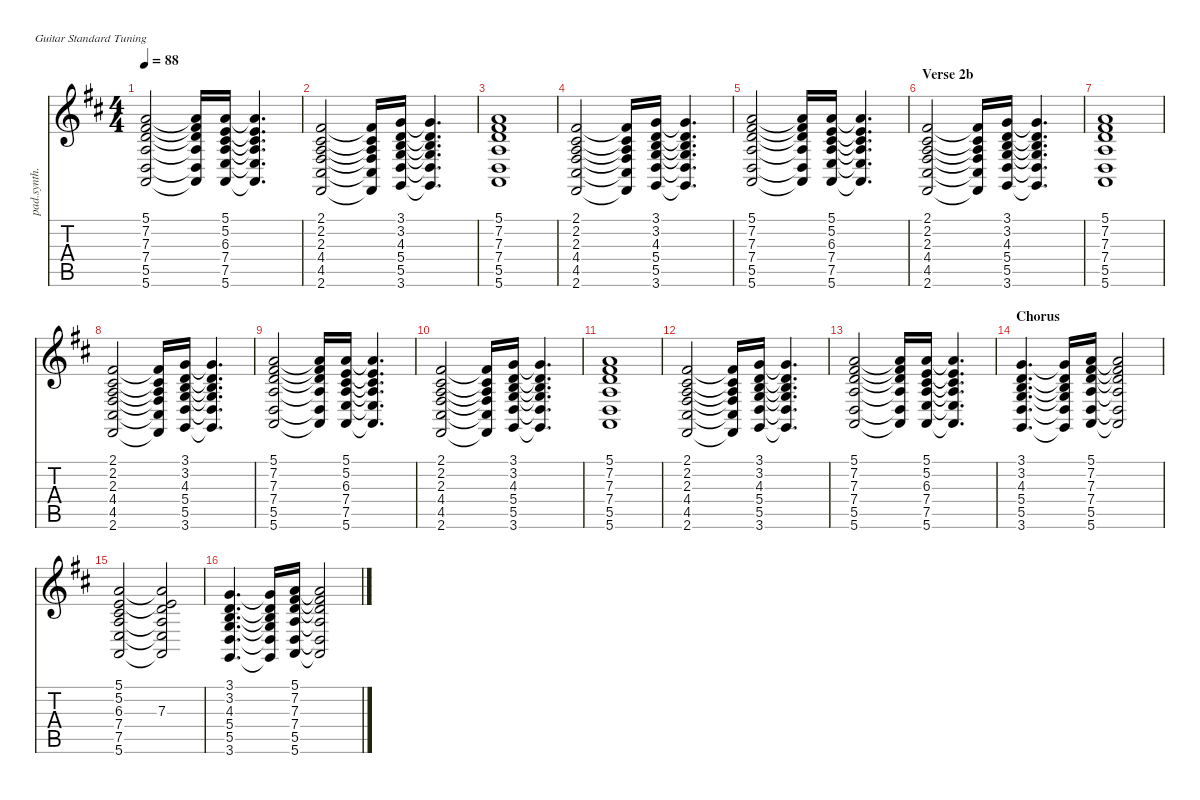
\defaultSystemsLayout 4
\hideDynamics
\bracketExtendMode nobrackets
\otherSystemsTrackNameOrientation horizontal
\track ("Synthesizer" "pad.synth.") {instrument pad2warm}
\staff {score tabs}
\tuning (E4 B3 G3 D3 A2 E2)
\ts (4 4)
\tempo 88
\clef g2
\ks d
(5.5{acc forcenatural} 7.4{acc forcenatural} 7.3{acc forcenatural} 7.2{acc #} 5.1{acc forcenatural} 5.6{acc forcenatural}).2{dy mf beam Up} (7.2{t acc #} 7.3{t acc forcenatural} 7.4{t acc forcenatural} 5.5{t acc forcenatural} 5.1{t acc forcenatural} 5.6{t acc forcenatural}).16{beam Up} (5.6{acc forcenatural} 7.5{acc forcenatural} 7.4{acc forcenatural} 6.3{acc #} 5.2{acc forcenatural} 5.1{acc forcenatural}).16{beam Up} (5.2{t acc forcenatural} 6.3{t acc #} 7.4{t acc forcenatural} 7.5{t acc forcenatural} 5.6{t acc forcenatural} 5.1{t acc forcenatural}).4{d beam Up} |
(4.5{acc #} 4.4{acc #} 2.3{acc forcenatural} 2.2{acc #} 2.1{acc #} 2.6{acc #}).2{beam Up} (2.2{t acc #} 2.3{t acc forcenatural} 4.4{t acc #} 4.5{t acc #} 2.1{t acc #} 2.6{t acc #}).16{beam Up} (3.6{acc forcenatural} 5.5{acc forcenatural} 5.4{acc forcenatural} 4.3{acc forcenatural} 3.2{acc forcenatural} 3.1{acc forcenatural}).16{beam Up} (3.2{t acc forcenatural} 4.3{t acc forcenatural} 5.4{t acc forcenatural} 5.5{t acc forcenatural} 3.6{t acc forcenatural} 3.1{t acc forcenatural}).4{d beam Up} |
(5.5{acc forcenatural} 7.4{acc forcenatural} 7.3{acc forcenatural} 7.2{acc #} 5.6{acc forcenatural} 5.1{acc forcenatural}).1{beam Up} |
(4.5{acc #} 4.4{acc #} 2.3{acc forcenatural} 2.2{acc #} 2.1{acc #} 2.6{acc #}).2{beam Up} (2.2{t acc #} 2.3{t acc forcenatural} 4.4{t acc #} 4.5{t acc #} 2.1{t acc #} 2.6{t acc #}).16{beam Up} (3.6{acc forcenatural} 5.5{acc forcenatural} 5.4{acc forcenatural} 4.3{acc forcenatural} 3.2{acc forcenatural} 3.1{acc forcenatural}).16{beam Up} (3.2{t acc forcenatural} 4.3{t acc forcenatural} 5.4{t acc forcenatural} 5.5{t acc forcenatural} 3.6{t acc forcenatural} 3.1{t acc forcenatural}).4{d beam Up} |
(5.5{acc forcenatural} 7.4{acc forcenatural} 7.3{acc forcenatural} 7.2{acc #} 5.1{acc forcenatural} 5.6{acc forcenatural}).2{beam Up} (7.2{t acc #} 7.3{t acc forcenatural} 7.4{t acc forcenatural} 5.5{t acc forcenatural} 5.1{t acc forcenatural} 5.6{t acc forcenatural}).16{beam Up} (5.6{acc forcenatural} 7.5{acc forcenatural} 7.4{acc forcenatural} 6.3{acc #} 5.2{acc forcenatural} 5.1{acc forcenatural}).16{beam Up} (5.2{t acc forcenatural} 6.3{t acc #} 7.4{t acc forcenatural} 7.5{t acc forcenatural} 5.6{t acc forcenatural} 5.1{t acc forcenatural}).4{d beam Up} |
\section ("" "Verse 2b")
(4.5{acc #} 4.4{acc #} 2.3{acc forcenatural} 2.2{acc #} 2.1{acc #} 2.6{acc #}).2{beam Up} (2.2{t acc #} 2.3{t acc forcenatural} 4.4{t acc #} 4.5{t acc #} 2.1{t acc #} 2.6{t acc #}).16{beam Up} (3.6{acc forcenatural} 5.5{acc forcenatural} 5.4{acc forcenatural} 4.3{acc forcenatural} 3.2{acc forcenatural} 3.1{acc forcenatural}).16{beam Up} (3.2{t acc forcenatural} 4.3{t acc forcenatural} 5.4{t acc forcenatural} 5.5{t acc forcenatural} 3.6{t acc forcenatural} 3.1{t acc forcenatural}).4{d beam Up} |
(5.5{acc forcenatural} 7.4{acc forcenatural} 7.3{acc forcenatural} 7.2{acc #} 5.6{acc forcenatural} 5.1{acc forcenatural}).1{beam Up} |
(4.5{acc #} 4.4{acc #} 2.3{acc forcenatural} 2.2{acc #} 2.1{acc #} 2.6{acc #}).2{beam Up} (2.2{t acc #} 2.3{t acc forcenatural} 4.4{t acc #} 4.5{t acc #} 2.1{t acc #} 2.6{t acc #}).16{beam Up} (3.6{acc forcenatural} 5.5{acc forcenatural} 5.4{acc forcenatural} 4.3{acc forcenatural} 3.2{acc forcenatural} 3.1{acc forcenatural}).16{beam Up} (3.2{t acc forcenatural} 4.3{t acc forcenatural} 5.4{t acc forcenatural} 5.5{t acc forcenatural} 3.6{t acc forcenatural} 3.1{t acc forcenatural}).4{d beam Up} |
(5.5{acc forcenatural} 7.4{acc forcenatural} 7.3{acc forcenatural} 7.2{acc #} 5.1{acc forcenatural} 5.6{acc forcenatural}).2{beam Up} (7.2{t acc #} 7.3{t acc forcenatural} 7.4{t acc forcenatural} 5.5{t acc forcenatural} 5.1{t acc forcenatural} 5.6{t acc forcenatural}).16{beam Up} (5.6{acc forcenatural} 7.5{acc forcenatural} 7.4{acc forcenatural} 6.3{acc #} 5.2{acc forcenatural} 5.1{acc forcenatural}).16{beam Up} (5.2{t acc forcenatural} 6.3{t acc #} 7.4{t acc forcenatural} 7.5{t acc forcenatural} 5.6{t acc forcenatural} 5.1{t acc forcenatural}).4{d beam Up} |
(4.5{acc #} 4.4{acc #} 2.3{acc forcenatural} 2.2{acc #} 2.1{acc #} 2.6{acc #}).2{beam Up} (2.2{t acc #} 2.3{t acc forcenatural} 4.4{t acc #} 4.5{t acc #} 2.1{t acc #} 2.6{t acc #}).16{beam Up} (3.6{acc forcenatural} 5.5{acc forcenatural} 5.4{acc forcenatural} 4.3{acc forcenatural} 3.2{acc forcenatural} 3.1{acc forcenatural}).16{beam Up} (3.2{t acc forcenatural} 4.3{t acc forcenatural} 5.4{t acc forcenatural} 5.5{t acc forcenatural} 3.6{t acc forcenatural} 3.1{t acc forcenatural}).4{d beam Up} |
(5.5{acc forcenatural} 7.4{acc forcenatural} 7.3{acc forcenatural} 7.2{acc #} 5.6{acc forcenatural} 5.1{acc forcenatural}).1{beam Up} |
(4.5{acc #} 4.4{acc #} 2.3{acc forcenatural} 2.2{acc #} 2.1{acc #} 2.6{acc #}).2{beam Up} (2.2{t acc #} 2.3{t acc forcenatural} 4.4{t acc #} 4.5{t acc #} 2.1{t acc #} 2.6{t acc #}).16{beam Up} (3.6{acc forcenatural} 5.5{acc forcenatural} 5.4{acc forcenatural} 4.3{acc forcenatural} 3.2{acc forcenatural} 3.1{acc forcenatural}).16{beam Up} (3.2{t acc forcenatural} 4.3{t acc forcenatural} 5.4{t acc forcenatural} 5.5{t acc forcenatural} 3.6{t acc forcenatural} 3.1{t acc forcenatural}).4{d beam Up} |
(5.5{acc forcenatural} 7.4{acc forcenatural} 7.3{acc forcenatural} 7.2{acc #} 5.1{acc forcenatural} 5.6{acc forcenatural}).2{beam Up} (7.2{t acc #} 7.3{t acc forcenatural} 7.4{t acc forcenatural} 5.5{t acc forcenatural} 5.1{t acc forcenatural} 5.6{t acc forcenatural}).16{beam Up} (5.6{acc forcenatural} 7.5{acc forcenatural} 7.4{acc forcenatural} 6.3{acc #} 5.2{acc forcenatural} 5.1{acc forcenatural}).16{beam Up} (5.2{t acc forcenatural} 6.3{t acc #} 7.4{t acc forcenatural} 7.5{t acc forcenatural} 5.6{t acc forcenatural} 5.1{t acc forcenatural}).4{d beam Up} |
\section ("" "Chorus")
(5.5{acc forcenatural} 5.4{acc forcenatural} 4.3{acc forcenatural} 3.2{acc forcenatural} 3.1{acc forcenatural} 3.6{acc forcenatural}).4{d beam Up} (3.2{t acc forcenatural} 4.3{t acc forcenatural} 5.4{t acc forcenatural} 5.5{t acc forcenatural} 3.1{t acc forcenatural} 3.6{t acc forcenatural}).16{beam Up} (5.6{acc forcenatural} 5.5{acc forcenatural} 7.4{acc forcenatural} 7.3{acc forcenatural} 7.2{acc #} 5.1{acc forcenatural}).16{beam Up} (7.2{t acc #} 7.3{t acc forcenatural} 7.4{t acc forcenatural} 5.5{t acc forcenatural} 5.6{t acc forcenatural} 5.1{t acc forcenatural}).2{beam Up} |
(7.5{acc forcenatural} 7.4{acc forcenatural} 6.3{acc #} 5.2{acc forcenatural} 5.6{acc forcenatural} 5.1{acc forcenatural}).2{beam Up} (7.3{acc forcenatural} 5.2{t acc forcenatural} 5.1{t acc forcenatural} 7.4{t acc forcenatural} 7.5{t acc forcenatural} 5.6{t acc forcenatural}).2{beam Up} |
(5.5{acc forcenatural} 5.4{acc forcenatural} 4.3{acc forcenatural} 3.2{acc forcenatural} 3.1{acc forcenatural} 3.6{acc forcenatural}).4{d beam Up} (3.2{t acc forcenatural} 4.3{t acc forcenatural} 5.4{t acc forcenatural} 5.5{t acc forcenatural} 3.1{t acc forcenatural} 3.6{t acc forcenatural}).16{beam Up} (5.6{acc forcenatural} 5.5{acc forcenatural} 7.4{acc forcenatural} 7.3{acc forcenatural} 7.2{acc #} 5.1{acc forcenatural}).16{beam Up} (7.2{t acc #} 7.3{t acc forcenatural} 7.4{t acc forcenatural} 5.5{t acc forcenatural} 5.6{t acc forcenatural} 5.1{t acc forcenatural}).2{beam Up}
